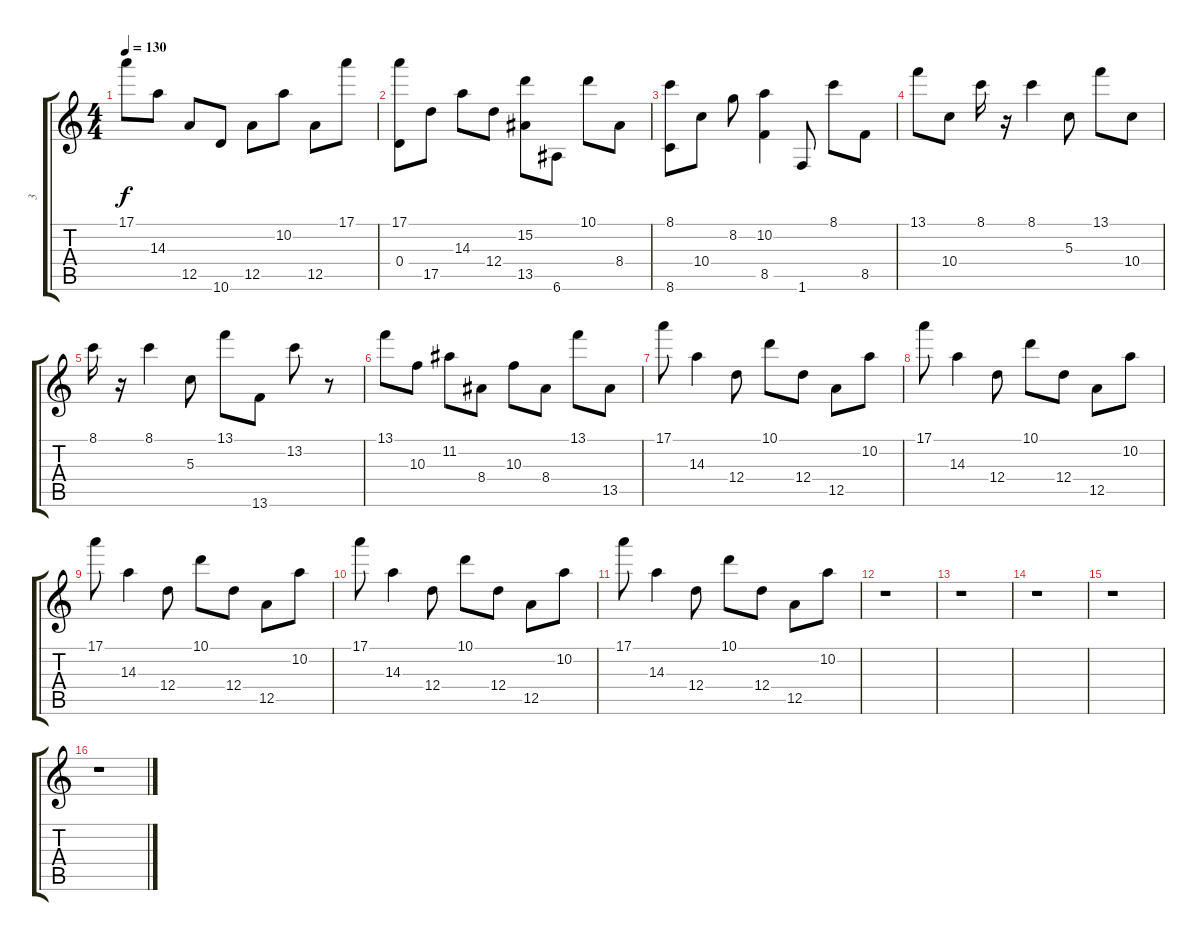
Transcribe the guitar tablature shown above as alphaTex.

\track ("3" "3") {instrument acousticguitarnylon}
\staff {score tabs}
\tuning (E4 B3 G3 D3 A2 E2) {hide}
\ts (4 4)
\tempo 130
\clef g2
\ks c
17.1.8{dy f} 14.3.8 12.5.8 10.6.8 12.5.8 10.2.8 12.5.8 17.1.8 |
(17.1 0.4).8 17.5.8 14.3.8 12.4.8 (15.2 13.5).8 6.6.8 10.1.8 8.4.8 |
(8.1 8.6).8 10.4.8 8.2.8 (10.2 8.5).4 1.6.8 8.1.8 8.5.8 |
13.1.8 10.4.8 8.1.16 r.16 8.1.4 5.3.8 13.1.8 10.4.8 |
8.1.16 r.16 8.1.4 5.3.8 13.1.8 13.6.8 13.2.8 r.8 |
13.1.8 10.3.8 11.2.8 8.4.8 10.3.8 8.4.8 13.1.8 13.5.8 |
17.1.8 14.3.4 12.4.8 10.1.8 12.4.8 12.5.8 10.2.8 |
17.1.8 14.3.4 12.4.8 10.1.8 12.4.8 12.5.8 10.2.8 |
17.1.8 14.3.4 12.4.8 10.1.8 12.4.8 12.5.8 10.2.8 |
17.1.8 14.3.4 12.4.8 10.1.8 12.4.8 12.5.8 10.2.8 |
17.1.8 14.3.4 12.4.8 10.1.8 12.4.8 12.5.8 10.2.8 |
r.1 |
r.1 |
r.1 |
r.1 |
r.1
